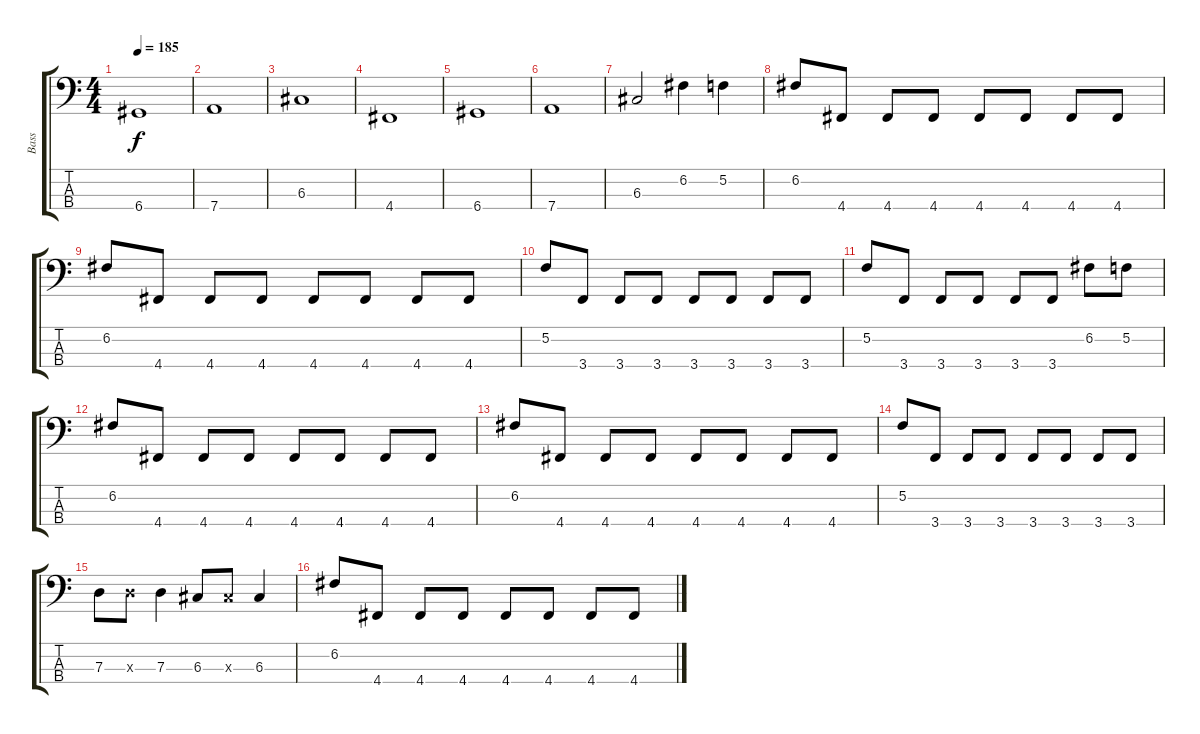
\track ("Bass" "Bass") {instrument electricbassfinger}
\staff {score tabs}
\tuning (F2 C2 G1 D1) {hide}
\ts (4 4)
\tempo 185
\clef f4
\ks c
6.4.1{dy f} |
7.4.1 |
6.3.1 |
4.4.1 |
6.4.1 |
7.4.1 |
6.3.2 6.2.4 5.2.4 |
6.2.8 4.4.8 4.4.8 4.4.8 4.4.8 4.4.8 4.4.8 4.4.8 |
6.2.8 4.4.8 4.4.8 4.4.8 4.4.8 4.4.8 4.4.8 4.4.8 |
5.2.8 3.4.8 3.4.8 3.4.8 3.4.8 3.4.8 3.4.8 3.4.8 |
5.2.8 3.4.8 3.4.8 3.4.8 3.4.8 3.4.8 6.2.8 5.2.8 |
6.2.8 4.4.8 4.4.8 4.4.8 4.4.8 4.4.8 4.4.8 4.4.8 |
6.2.8 4.4.8 4.4.8 4.4.8 4.4.8 4.4.8 4.4.8 4.4.8 |
5.2.8 3.4.8 3.4.8 3.4.8 3.4.8 3.4.8 3.4.8 3.4.8 |
7.3.8 7.3{x}.8 7.3.4 6.3.8 6.3{x}.8 6.3.4 |
6.2.8 4.4.8 4.4.8 4.4.8 4.4.8 4.4.8 4.4.8 4.4.8
